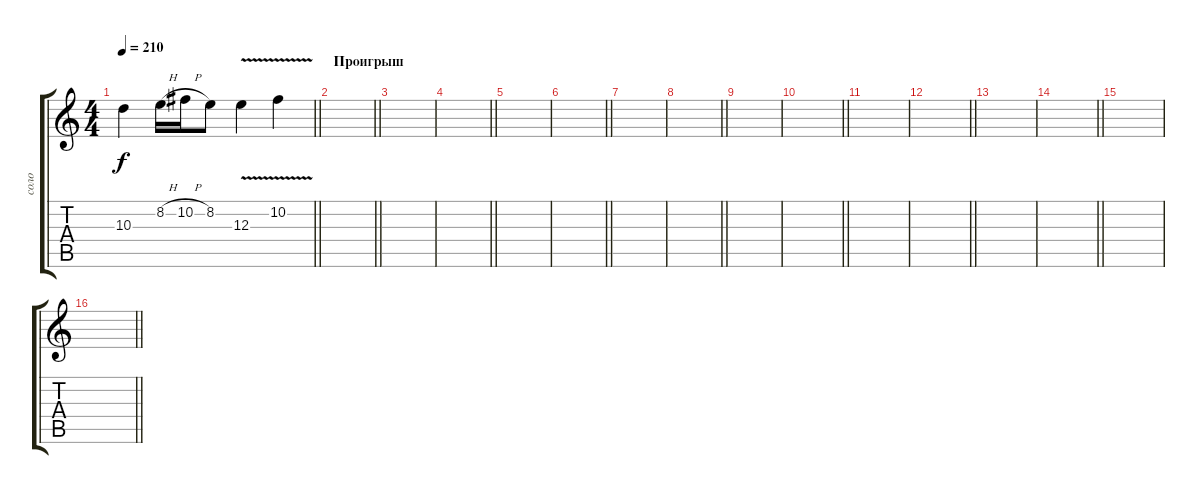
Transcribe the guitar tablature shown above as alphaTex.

\track ("соло" "соло") {instrument distortionguitar}
\staff {score tabs}
\tuning (Db4 Ab3 E3 B2 Gb2 B1) {hide}
\ts (4 4)
\tempo 210
\clef g2
\barLineRight lightlight
\ks c
10.3.4{dy f} 8.2{h}.16 10.2{h}.16 8.2.8 12.3{v}.4 10.2{v}.4 |
\section ("" "Проигрыш")
\barLineRight lightlight
|
|
\barLineRight lightlight
|
|
\barLineRight lightlight
|
|
\barLineRight lightlight
|
|
\barLineRight lightlight
|
|
\barLineRight lightlight
|
|
\barLineRight lightlight
|
|
\barLineRight lightlight
